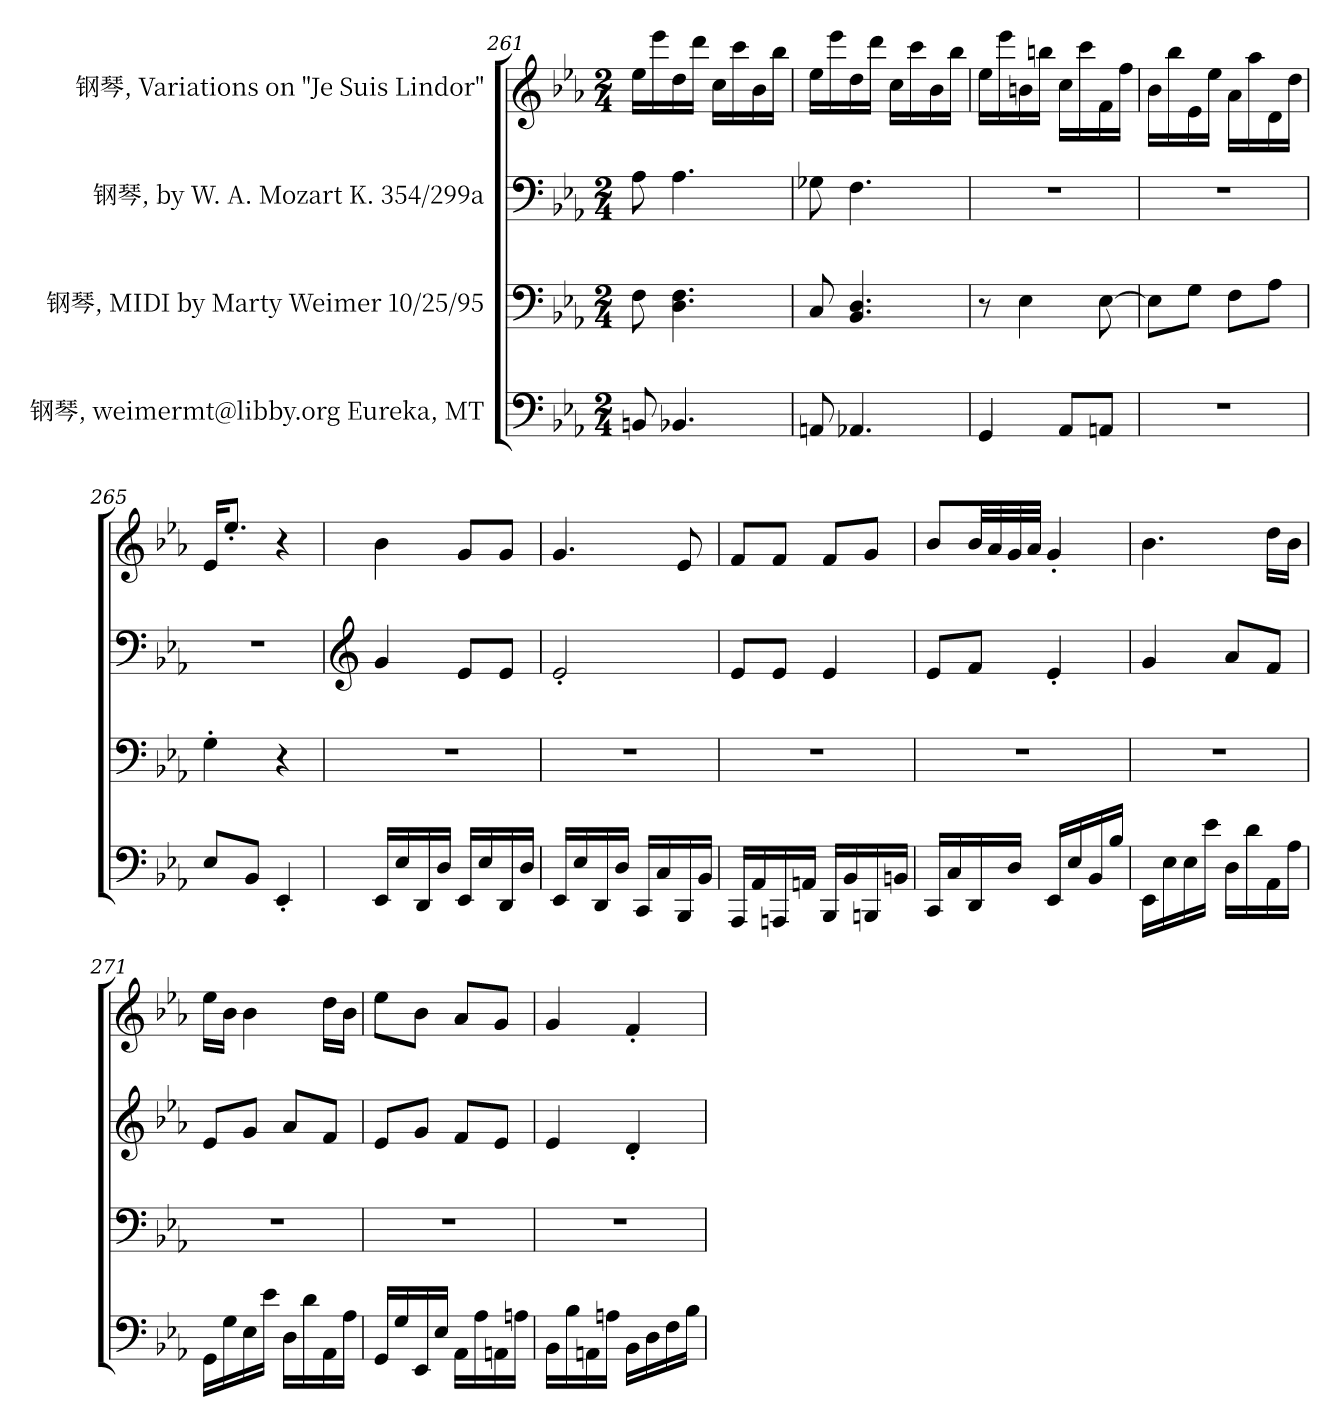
**kern	**kern	**kern	**kern
*part4	*part3	*part2	*part1
*staff4	*staff3	*staff2	*staff1
*I"钢琴, weimermt@libby.org  Eureka, MT	*I"钢琴, MIDI by Marty Weimer 10/25/95	*I"钢琴, by W. A. Mozart  K. 354/299a	*I"钢琴, Variations on &quot;Je Suis Lindor&quot;
*clefF4	*clefF4	*clefF4	*clefG2
*k[b-e-a-]	*k[b-e-a-]	*k[b-e-a-]	*k[b-e-a-]
*M2/4	*M2/4	*M2/4	*M2/4
=261	=261	=261	=261
8BBn/	8F\	8A-\	16ee-\LL
.	.	.	16eee-\
4.BB-X/	4.D\ 4.F\	4.A-\	16dd\
.	.	.	16ddd\JJ
.	.	.	16cc\LL
.	.	.	16ccc\
.	.	.	16b-\
.	.	.	16bb-\JJ
!!LO:LB:g=z
=262	=262	=262	=262
8AAn/	8C/	8G-X\	16ee-\LL
.	.	.	16eee-\
4.AA-X/	4.BB-/ 4.D/	4.F\	16dd\
.	.	.	16ddd\JJ
.	.	.	16cc\LL
.	.	.	16ccc\
.	.	.	16b-\
.	.	.	16bb-\JJ
=263	=263	=263	=263
4GG/	8r	2r	16ee-\LL
.	.	.	16eee-\
.	4E-\	.	16bn\
.	.	.	16bbn\JJ
8AA-/L	.	.	16cc\LL
.	.	.	16ccc\
8AAn/J	[8E-\	.	16f\
.	.	.	16ff\JJ
=264	=264	=264	=264
2r	8E-\L]	2r	16b-\LL
.	.	.	16bb-\
.	8G\J	.	16e-\
.	.	.	16ee-\JJ
.	8F\L	.	16a-\LL
.	.	.	16aa-\
.	8A-\J	.	16d\
.	.	.	16dd\JJ
=265	=265	=265	=265
8E-/L	4G'\	2r	16e-/KL
.	.	.	8.ee-'/J
8BB-/J	.	.	.
*	*	*	*MM107
4EE-'/	4r	.	4r
=266	=266	=266	=266
*	*	*clefG2	*
*	*	*	*MM90
16EE-/LL	2r	4g/	4b-\
16E-/	.	.	.
16DD/	.	.	.
16D/JJ	.	.	.
16EE-/LL	.	8e-/L	8g/L
16E-/	.	.	.
16DD/	.	8e-/J	8g/J
16D/JJ	.	.	.
!!LO:PB:g=z
=267	=267	=267	=267
16EE-/LL	2r	2e-'/	4.g/
16E-/	.	.	.
16DD/	.	.	.
16D/JJ	.	.	.
16CC/LL	.	.	.
16C/	.	.	.
16BBB-/	.	.	8e-/
16BB-/JJ	.	.	.
=268	=268	=268	=268
16AAA-/LL	2r	8e-/L	8f/L
16AA-/	.	.	.
16AAAn/	.	8e-/J	8f/J
16AAn/JJ	.	.	.
16BBB-/LL	.	4e-/	8f/L
16BB-/	.	.	.
16BBBn/	.	.	8g/J
16BBn/JJ	.	.	.
=269	=269	=269	=269
16CC/LL	2r	8e-/L	8b-/L
16C/	.	.	.
16DD/	.	8f/J	32b-/LL
.	.	.	32a-/
16D/JJ	.	.	32g/
.	.	.	32a-/JJJ
16EE-/LL	.	4e-'/	4g'/
16E-/	.	.	.
16BB-/	.	.	.
16B-/JJ	.	.	.
=270	=270	=270	=270
16EE-\LL	2r	4g/	4.b-\
16E-\	.	.	.
16E-\	.	.	.
16e-\JJ	.	.	.
16D\LL	.	8a-/L	.
16d\	.	.	.
16AA-\	.	8f/J	16dd\LL
16A-\JJ	.	.	16b-\JJ
!!LO:LB:g=z
=271	=271	=271	=271
16GG\LL	2r	8e-/L	16ee-\LL
16G\	.	.	16b-\JJ
16E-\	.	8g/J	4b-\
16e-\JJ	.	.	.
16D\LL	.	8a-/L	.
16d\	.	.	.
16AA-\	.	8f/J	16dd\LL
16A-\JJ	.	.	16b-\JJ
=272	=272	=272	=272
16GG/LL	2r	8e-/L	8ee-\L
16G/	.	.	.
16EE-/	.	8g/J	8b-\J
16E-/JJ	.	.	.
16AA-\LL	.	8f/L	8a-/L
16A-\	.	.	.
16AAn\	.	8e-/J	8g/J
16An\JJ	.	.	.
=273	=273	=273	=273
16BB-\LL	2r	4e-/	4g/
16B-\	.	.	.
16AAn\	.	.	.
16An\JJ	.	.	.
16BB-\LL	.	4d'/	4f'/
16D\	.	.	.
16F\	.	.	.
16B-\JJ	.	.	.
=	=	=	=
*-	*-	*-	*-
